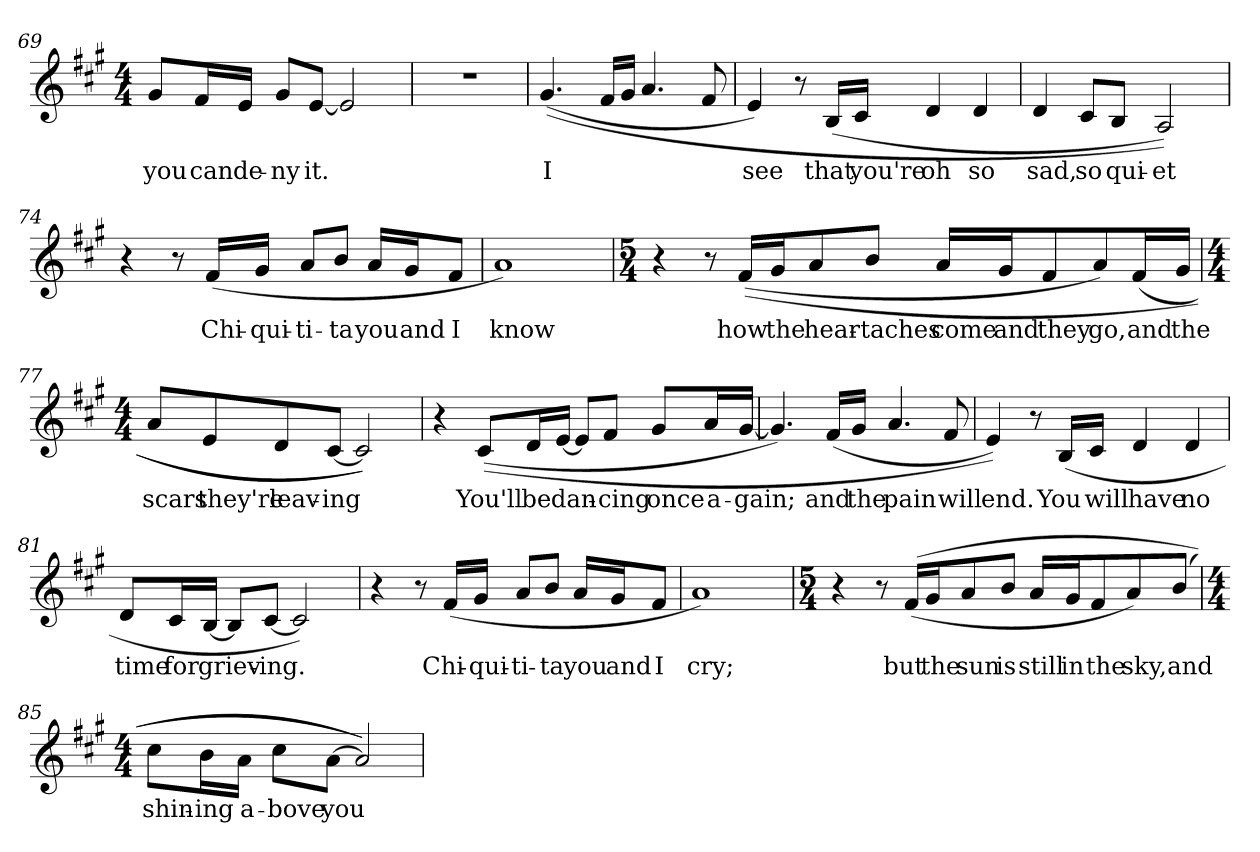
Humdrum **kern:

**kern	**text
*part1	*part1
*staff1	*staff1
!!LO:LB:g=z
*clefG2	*
*k[f#c#g#]	*
*A:	*
*M4/4	*
=69	=69
!	!LO:LY:b:color=#000000
8g#i/L	you
!	!LO:LY:b:color=#000000
16f#i/L	can
!	!LO:LY:b:color=#000000
16ei/JJ	de-
!	!LO:LY:b:color=#000000
8g#i/L	-ny
!	!LO:LY:b:color=#000000
[8ei/J	it.
2ei/]	.
=70	=70
1r	.
=71	=71
!	!LO:LY:b:color=#000000
((4.g#i/	I
16f#i/LL	.
16g#i/JJ	.
4.ai/	.
8f#i/	.
=72	=72
!	!LO:LY:b:color=#000000
4ei/)	see
8r	.
!	!LO:LY:b:color=#000000
(16Bi/LL	that
!	!LO:LY:b:color=#000000
16c#i/JJ	you're
!	!LO:LY:b:color=#000000
4di/	oh
!	!LO:LY:b:color=#000000
4di/	so
=73	=73
!	!LO:LY:b:color=#000000
4di/	sad,
!	!LO:LY:b:color=#000000
8c#i/L	so
!	!LO:LY:b:color=#000000
8Bi/J	qui-
!	!LO:LY:b:color=#000000
2Ai/))	-et
!!LO:LB:g=z
=74	=74
4r	.
8r	.
!	!LO:LY:b:color=#000000
(16f#i/LL	Chi-
!	!LO:LY:b:color=#000000
16g#i/JJ	-qui-
!	!LO:LY:b:color=#000000
8ai/L	-ti-
!	!LO:LY:b:color=#000000
8bi/J	-ta
!	!LO:LY:b:color=#000000
16ai/LL	you
!	!LO:LY:b:color=#000000
16g#i/J	and
!	!LO:LY:b:color=#000000
8f#i/J	I
=75	=75
!	!LO:LY:b:color=#000000
1ai)	know
!!LO:LB:g=z
=76	=76
*M5/4	*
4r	.
8r	.
!	!LO:LY:b:color=#000000
((16f#i/LL	how
!	!LO:LY:b:color=#000000
16g#i/J	the
!	!LO:LY:b:color=#000000
8ai/	hear-
!	!LO:LY:b:color=#000000
8bi/J	-taches
!	!LO:LY:b:color=#000000
16ai/LL	come
!	!LO:LY:b:color=#000000
16g#i/J	and
!	!LO:LY:b:color=#000000
8f#i/	they
!	!LO:LY:b:color=#000000
8ai/)	go,
!	!LO:LY:b:color=#000000
(16f#i/L	and
!	!LO:LY:b:color=#000000
16g#i/JJ	the
=77	=77
*M4/4	*
!	!LO:LY:b:color=#000000
8ai/L	scars
!	!LO:LY:b:color=#000000
8ei/	they're
!	!LO:LY:b:color=#000000
8di/	leav-
!	!LO:LY:b:color=#000000
[8c#i/J	-ing
2c#i/]))	.
!!LO:LB:g=z
=78	=78
4r	.
!	!LO:LY:b:color=#000000
((8c#i/L	You'll
!	!LO:LY:b:color=#000000
16di/L	be
!	!LO:LY:b:color=#000000
[16ei/JJ	dan-
8ei/L]	.
!	!LO:LY:b:color=#000000
8f#i/J	-cing
!	!LO:LY:b:color=#000000
8g#i/L	once
!	!LO:LY:b:color=#000000
16ai/L	a-
!	!LO:LY:b:color=#000000
[16g#i/JJ	-gain;
=79	=79
4.g#i/])	.
!	!LO:LY:b:color=#000000
(16f#i/LL	and
!	!LO:LY:b:color=#000000
16g#i/JJ	the
!	!LO:LY:b:color=#000000
4.ai/	pain
!	!LO:LY:b:color=#000000
8f#i/	will
=80	=80
!	!LO:LY:b:color=#000000
4ei/))	end.
8r	.
!	!LO:LY:b:color=#000000
(16Bi/LL	You
!	!LO:LY:b:color=#000000
16c#i/JJ	will
!	!LO:LY:b:color=#000000
4di/	have
!	!LO:LY:b:color=#000000
4di/	no
!!LO:PB:g=z
=81	=81
!	!LO:LY:b:color=#000000
8di/L	time
!	!LO:LY:b:color=#000000
16c#i/L	for
!	!LO:LY:b:color=#000000
[16Bi/JJ	griev-
8Bi/L]	.
!	!LO:LY:b:color=#000000
[8c#i/J	-ing.
2c#i/])	.
=82	=82
4r	.
8r	.
!	!LO:LY:b:color=#000000
(16f#i/LL	Chi-
!	!LO:LY:b:color=#000000
16g#i/JJ	-qui-
!	!LO:LY:b:color=#000000
8ai/L	-ti-
!	!LO:LY:b:color=#000000
8bi/J	-ta
!	!LO:LY:b:color=#000000
16ai/LL	you
!	!LO:LY:b:color=#000000
16g#i/J	and
!	!LO:LY:b:color=#000000
8f#i/J	I
=83	=83
!	!LO:LY:b:color=#000000
1ai)	cry;
!!LO:LB:g=z
=84	=84
*M5/4	*
4r	.
8r	.
!	!LO:LY:b:color=#000000
((16f#i/LL	but
!	!LO:LY:b:color=#000000
16g#i/J	the
!	!LO:LY:b:color=#000000
8ai/	sun
!	!LO:LY:b:color=#000000
8bi/J	is
!	!LO:LY:b:color=#000000
16ai/LL	still
!	!LO:LY:b:color=#000000
16g#i/J	in
!	!LO:LY:b:color=#000000
8f#i/	the
!	!LO:LY:b:color=#000000
8ai/)	sky,
!	!LO:LY:b:color=#000000
(8bi/J	and
=85	=85
*M4/4	*
!	!LO:LY:b:color=#000000
8cc#i\L	shin-
!	!LO:LY:b:color=#000000
16bi\L	-ing
!	!LO:LY:b:color=#000000
16ai\JJ	a-
!	!LO:LY:b:color=#000000
8cc#i\L	-bove
!	!LO:LY:b:color=#000000
[8ai\J	you
2ai/]))	.
=	=
*-	*-
